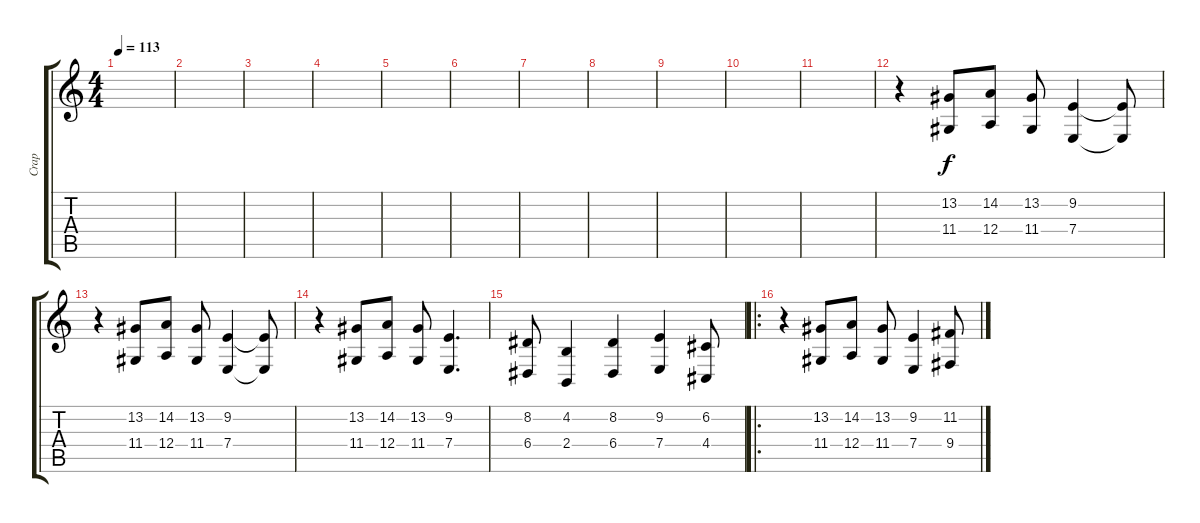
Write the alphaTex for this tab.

\track ("Crap" "Crap") {instrument electricgrandpiano}
\staff {score tabs}
\tuning (B3 G3 D3 A2 E2 B1) {hide}
\ts (4 4)
\tempo 113
\clef g2
\ks c
|
|
|
|
|
|
|
|
|
|
|
r.4 (13.2 11.4).8 (14.2 12.4).8 (13.2 11.4).8 (9.2 7.4).4 (9.2{t} 7.4{t}).8 |
r.4 (13.2 11.4).8 (14.2 12.4).8 (13.2 11.4).8 (9.2 7.4).4 (9.2{t} 7.4{t}).8 |
r.4 (13.2 11.4).8 (14.2 12.4).8 (13.2 11.4).8 (9.2 7.4).4{d} |
(8.2 6.4).8 (4.2 2.4).4 (8.2 6.4).4 (9.2 7.4).4 (6.2 4.4).8 |
\ro
r.4 (13.2 11.4).8 (14.2 12.4).8 (13.2 11.4).8 (9.2 7.4).4 (11.2 9.4).8
